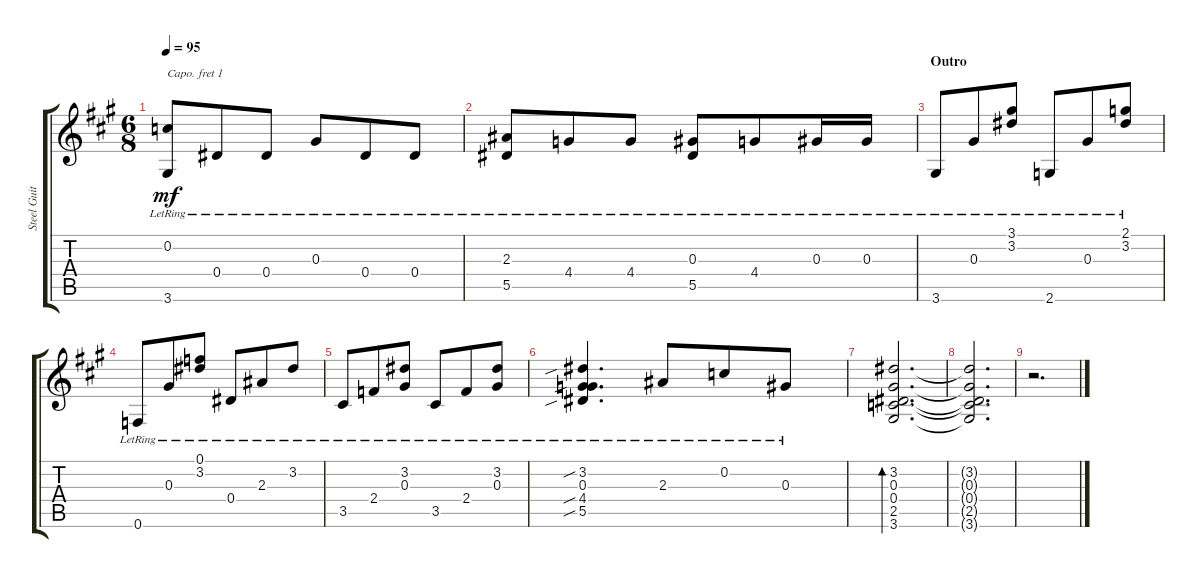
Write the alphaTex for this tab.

\track ("Steel Guitar" "Steel Guit") {instrument acousticguitarsteel}
\staff {score tabs}
\capo 1
\tuning (E4 B3 G3 D3 A2 E2) {hide}
\ts (6 8)
\tempo 95
\clef g2
\ks a
(0.2{lr} 3.6{lr}).8{dy mf} 0.4{lr}.8 0.4{lr}.8 0.3{lr}.8 0.4{lr}.8 0.4{lr}.8 |
(2.3{lr} 5.5{lr}).8 4.4{lr}.8 4.4{lr}.8 (0.3{lr} 5.5{lr}).8 4.4{lr}.8 0.3{lr}.16 0.3{lr}.16 |
\section ("" "Outro")
3.6{lr}.8 0.3{lr}.8 (3.1{lr} 3.2{lr}).8 2.6{lr}.8 0.3{lr}.8 (2.1{lr} 3.2{lr}).8 |
0.6{lr}.8 0.3{lr}.8 (0.1{lr} 3.2{lr}).8 0.4{lr}.8 2.3{lr}.8 3.2{lr}.8 |
3.5{lr}.8 2.4{lr}.8 (3.2{lr} 0.3{lr}).8 3.5{lr}.8 2.4{lr}.8 (3.2{lr} 0.3{lr}).8 |
(3.2{sib lr} 0.3{lr} 4.4{sib lr} 5.5{sib lr}).4{d} 2.3{lr}.8 0.2{lr}.8 0.3{lr}.8 |
(3.2 0.3 0.4 2.5 3.6).2{d bd 240} |
(3.2{t} 0.3{t} 0.4{t} 2.5{t} 3.6{t}).2{d} |
r.2{d}
